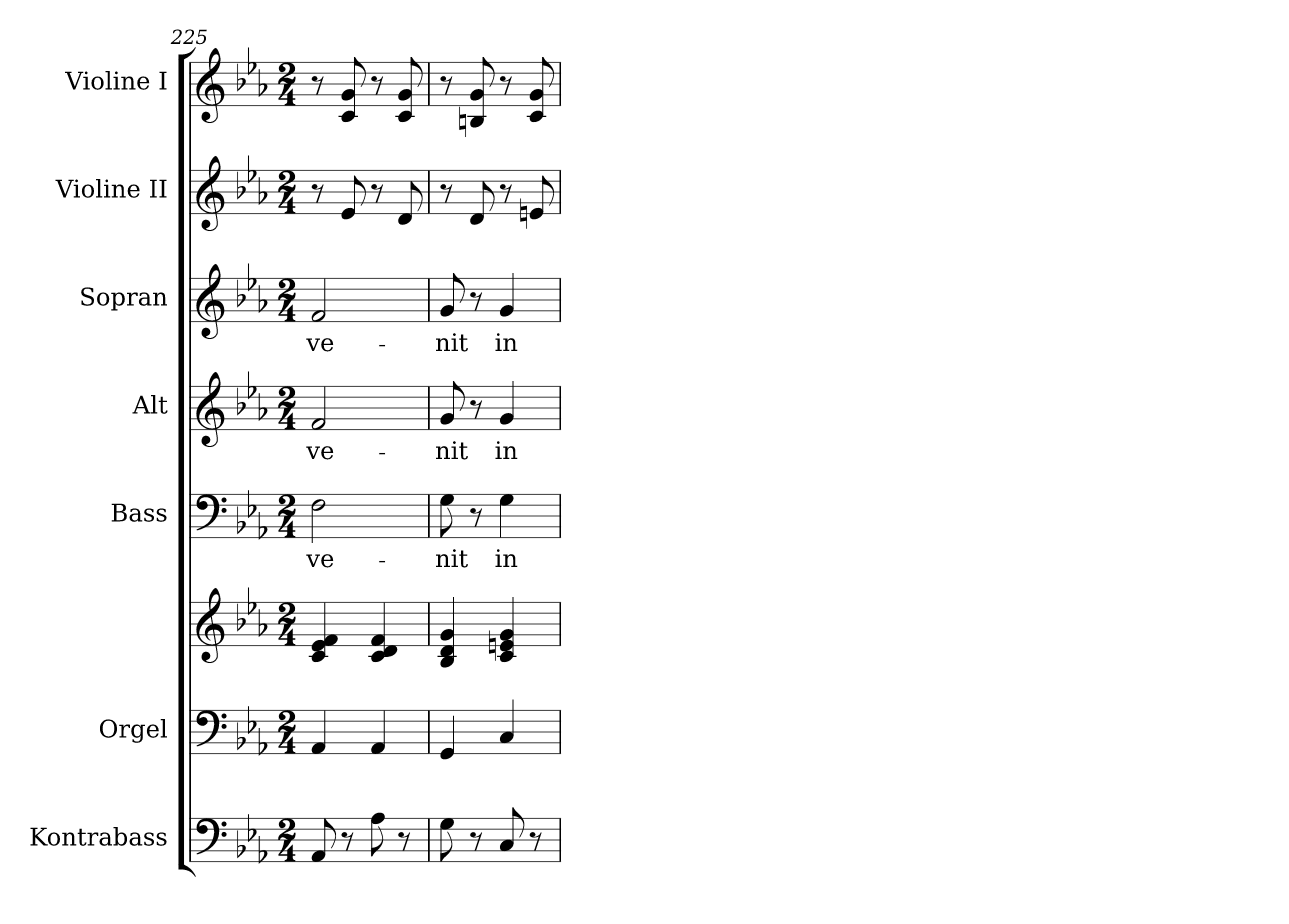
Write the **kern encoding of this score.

**kern	**kern	**kern	**kern	**text	**kern	**text	**kern	**text	**kern	**kern
*part7	*part6	*part6	*part5	*part5	*part4	*part4	*part3	*part3	*part2	*part1
*staff8	*staff7	*staff6	*staff5	*staff5	*staff4	*staff4	*staff3	*staff3	*staff2	*staff1
*I"Kontrabass	*I"Orgel	*	*I"Bass	*	*I"Alt	*	*I"Sopran	*	*I"Violine II	*I"Violine I
*I'Kb.	*I'Org.	*	*I'B	*	*I'A	*	*I'S	*	*I'Vl. II	*I'Vl. I
*clefF4	*clefF4	*clefG2	*clefF4	*	*clefG2	*	*clefG2	*	*clefG2	*clefG2
*ITrd7c12	*	*	*	*	*	*	*	*	*	*
*k[b-e-a-]	*k[b-e-a-]	*k[b-e-a-]	*k[b-e-a-]	*	*k[b-e-a-]	*	*k[b-e-a-]	*	*k[b-e-a-]	*k[b-e-a-]
*E-:	*E-:	*E-:	*E-:	*	*E-:	*	*E-:	*	*E-:	*E-:
*M2/4	*M2/4	*M2/4	*M2/4	*	*M2/4	*	*M2/4	*	*M2/4	*M2/4
=225	=225	=225	=225	=225	=225	=225	=225	=225	=225	=225
!	!	!	!	!LO:LY:b	!	!LO:LY:b	!	!LO:LY:b	!	!
8AAA-/	4AA-/	4c/ 4e-/ 4f/	2F\	ve-	2f/	ve-	2f/	ve-	8r	8r
8r	.	.	.	.	.	.	.	.	8e-/	8c/ 8g/
8AA-\	4AA-/	4c/ 4d/ 4f/	.	.	.	.	.	.	8r	8r
8r	.	.	.	.	.	.	.	.	8d/	8c/ 8g/
=226	=226	=226	=226	=226	=226	=226	=226	=226	=226	=226
!	!	!	!	!LO:LY:b	!	!LO:LY:b	!	!LO:LY:b	!	!
8GG\	4GG/	4B-/ 4d/ 4g/	8G\	-nit	8g/	-nit	8g/	-nit	8r	8r
8r	.	.	8r	.	8r	.	8r	.	8d/	8Bn/ 8g/
!	!	!	!	!LO:LY:b	!	!LO:LY:b	!	!LO:LY:b	!	!
8CC/	4C/	4c/ 4en/ 4g/	4G\	in	4g/	in	4g/	in	8r	8r
8r	.	.	.	.	.	.	.	.	8en/	8c/ 8g/
=	=	=	=	=	=	=	=	=	=	=
*-	*-	*-	*-	*-	*-	*-	*-	*-	*-	*-
